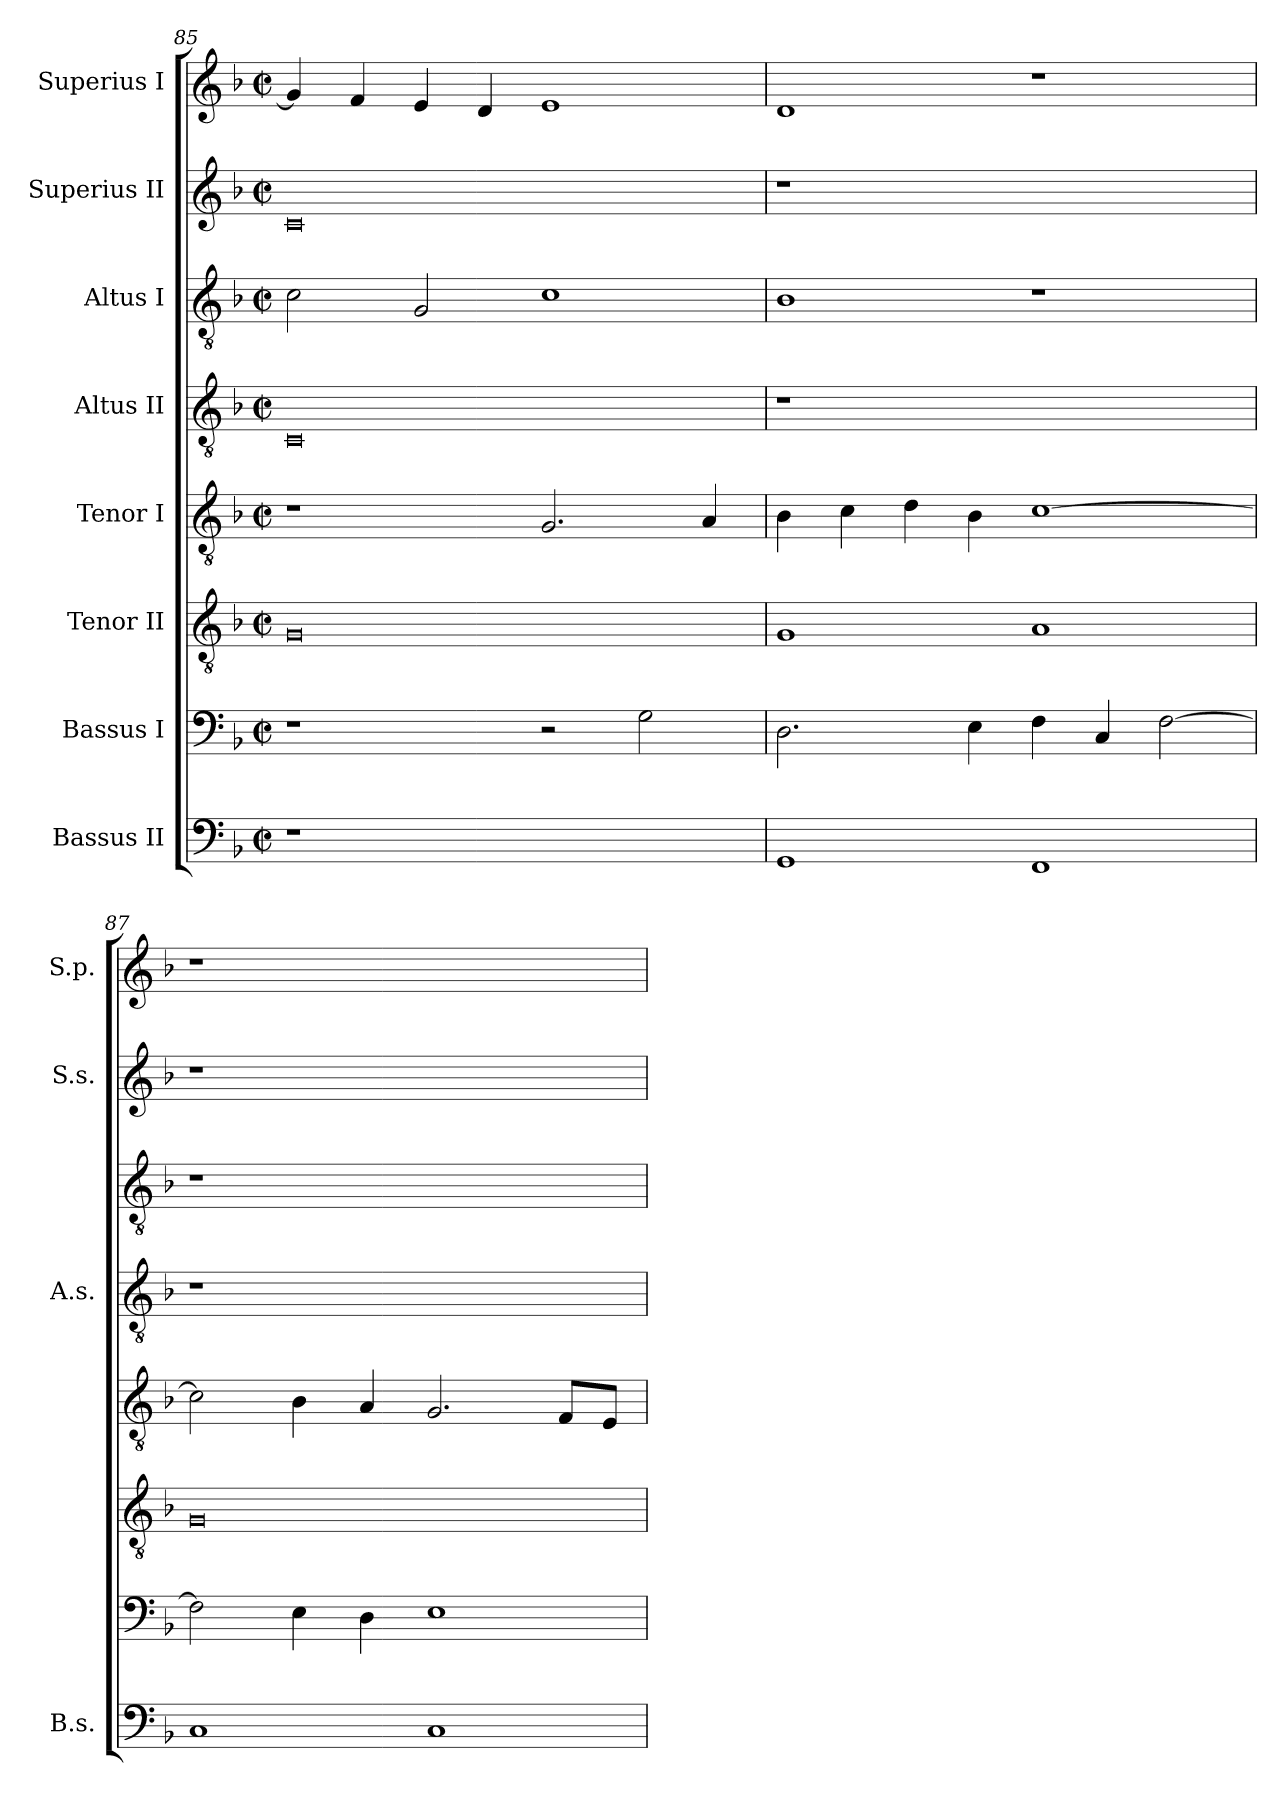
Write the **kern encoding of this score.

**kern	**kern	**kern	**kern	**kern	**kern	**kern	**kern
*part8	*part7	*part6	*part5	*part4	*part3	*part2	*part1
*staff8	*staff7	*staff6	*staff5	*staff4	*staff3	*staff2	*staff1
*I"Bassus II	*I"Bassus I	*I"Tenor II	*I"Tenor I	*I"Altus II	*I"Altus I	*I"Superius II	*I"Superius I
*I'B.s.	*	*	*	*I'A.s.	*	*I'S.s.	*I'S.p.
*clefF4	*clefF4	*clefGv2	*clefGv2	*clefGv2	*clefGv2	*clefG2	*clefG2
*	*	*ITrd7c12	*ITrd7c12	*ITrd7c12	*ITrd7c12	*	*
*k[b-]	*k[b-]	*k[b-]	*k[b-]	*k[b-]	*k[b-]	*k[b-]	*k[b-]
*F:	*F:	*F:	*F:	*F:	*F:	*F:	*F:
*M2/2	*M2/2	*M2/2	*M2/2	*M2/2	*M2/2	*M2/2	*M2/2
*met(c|)	*met(c|)	*met(c|)	*met(c|)	*met(c|)	*met(c|)	*met(c|)	*met(c|)
=85	=85	=85	=85	=85	=85	=85	=85
!LO:N:vis=1	!	!	!	!	!	!	!
1r	1r	0GGi	1r	0CCi	2Ci\	0ci	4gi/]
.	.	.	.	.	.	.	4fi/
.	.	.	.	.	2GGi/	.	4ei/
.	.	.	.	.	.	.	4di/
1ryy	2r	.	2.GGi/	.	1Ci	.	1ei
.	2Gi\	.	.	.	.	.	.
.	.	.	4AAi/	.	.	.	.
!!LO:PB:g=z
=86	=86	=86	=86	=86	=86	=86	=86
!	!	!	!	!LO:N:vis=1	!	!LO:N:vis=1	!
1GGi	2.Di\	1GGi	4BB-i\	1r	1BB-i	1r	1di
.	.	.	4Ci\	.	.	.	.
.	.	.	4Di\	.	.	.	.
.	4Ei\	.	4BB-i\	.	.	.	.
1FFi	4Fi\	1AAi	[>1Ci	1ryy	1r	1ryy	1r
.	4Ci/	.	.	.	.	.	.
.	[>2Fi\	.	.	.	.	.	.
=87	=87	=87	=87	=87	=87	=87	=87
!	!	!	!	!LO:N:vis=1	!LO:N:vis=1	!LO:N:vis=1	!LO:N:vis=1
1Ci	2Fi\]	0GGi	2Ci\]	1r	1r	1r	1r
.	4Ei\	.	4BB-i\	.	.	.	.
.	4Di\	.	4AAi/	.	.	.	.
1Ci	1Ei	.	2.GGi/	1ryy	1ryy	1ryy	1ryy
.	.	.	8FFi/L	.	.	.	.
.	.	.	8EEi/J	.	.	.	.
=	=	=	=	=	=	=	=
*-	*-	*-	*-	*-	*-	*-	*-
